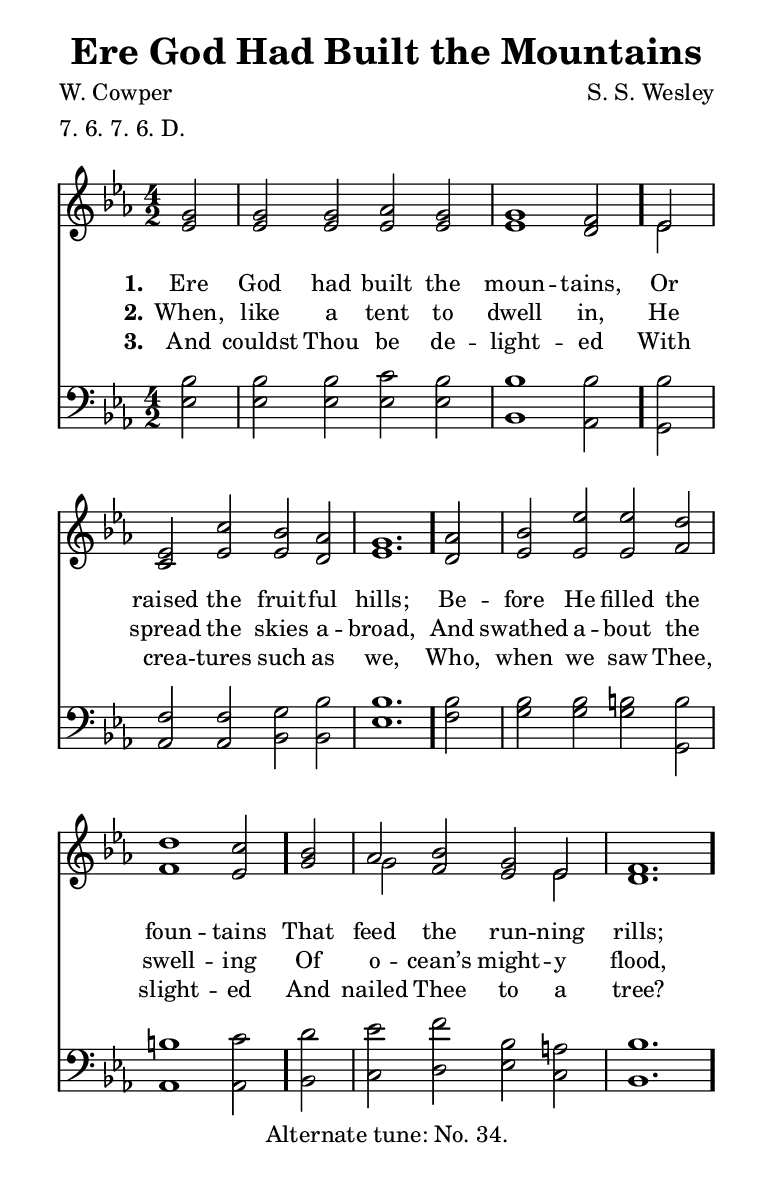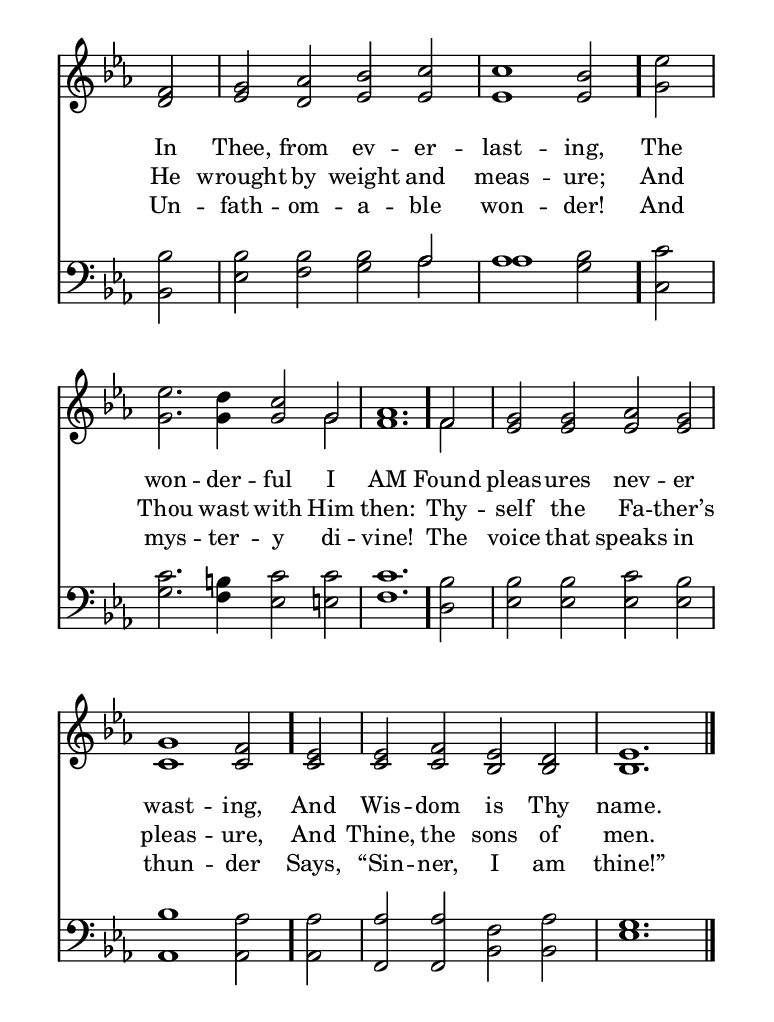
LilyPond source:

\include "common/global.ily"
\paper {
  \include "common/paper.ily"
  oddFooterMarkup = \markup { \fill-line { \on-the-fly \first-page "Alternate tune: No. 34." } }
}

\header{
  %gospel
  hymnnumber = "82"
  title = "Ere God Had Built the Mountains"
  tunename = "Aurelia"
  meter = "7. 6. 7. 6. D."
  poet = "W. Cowper"
  composer = "S. S. Wesley"
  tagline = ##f
}

% for fermata in MIDI
ta = { \tempo 2=80 }
tb = { \tempo 2=40 }

patternAA = { c2 | c2 c2 c2 c2 | c1 c2 }

patternBA = { c2 | c2 c2 c2 c2 | c1. }
patternBB = { c2 | c2. c4 c2 c2 | c1. }

global = {
  \include "common/overrides.ily"
  \override Staff.TimeSignature.style = #'numbered
  \time 4/2
  \override Score.MetronomeMark.transparent = ##t % hide all fermata changes too
  \ta
  \key ees \major
  \partial 2
  \autoBeamOff
}

notesSoprano = {
\global
\relative c'' {

  \changePitch \patternAA { g | g g aes g | g f }
  \changePitch \patternBA { ees | ees c' bes aes | g }
  \changePitch \patternAA { aes | bes ees ees d | d c }
  \changePitch \patternBA { bes | aes bes g ees | f }

  \changePitch \patternAA { f | g aes bes c | c bes }
  \changePitch \patternBB { ees | ees d c g | aes }
  \changePitch \patternAA { f | g g aes g | g f }
  \changePitch \patternBA { ees | ees f ees d | ees }

  \bar "|."

}
}

notesAlto = {
\global
\relative e' {

  \changePitch \patternAA { ees | ees ees ees ees | ees d }
  \changePitch \patternBA { ees | c ees ees d | ees }
  \changePitch \patternAA { d | ees ees ees f | f ees }
  \changePitch \patternBA { g | g f ees ees | d }

  \changePitch \patternAA { d | ees d ees ees | ees ees }
  \changePitch \patternBB { g | g g g g | f }
  \changePitch \patternAA { f | ees ees ees ees | c c }
  \changePitch \patternBA { c | c c bes bes | bes }

}
}

notesTenor = {
\global
\relative a {

  \changePitch \patternAA { bes | bes bes c bes | bes bes }
  \changePitch \patternBA { bes | f f g bes | bes }
  \changePitch \patternAA { bes | bes bes b b | b c }
  \changePitch \patternBA { d | ees f bes, a | bes }

  \changePitch \patternAA { bes | bes bes bes aes | aes bes }
  \changePitch \patternBB { c | c b c c | c }
  \changePitch \patternAA { bes | bes bes c bes | bes aes }
  \changePitch \patternBA { aes | aes aes f aes | g }

}
}

notesBass = {
\global
\relative f {

  \changePitch \patternAA { ees | ees ees ees ees | bes aes }
  \changePitch \patternBA { g | aes aes bes bes | ees }
  \changePitch \patternAA { f | g g g g, | aes aes }
  \changePitch \patternBA { bes | c d ees c | bes }

  \changePitch \patternAA { bes | ees f g aes | aes g }
  \changePitch \patternBB { c, | g' f ees e | f }
  \changePitch \patternAA { d | ees ees ees ees | aes, aes }
  \changePitch \patternBA { aes | f f bes bes | ees }

}
}

wordsA = \lyricmode {
\set stanza = "1."

Ere God had built the moun -- tains, \bar "."
Or raised the fruit -- ful hills; \bar "." \eogbreak
Be -- fore He filled the foun -- tains \bar "."
That feed the run -- ning rills; \bar "." \eogbreak
In Thee, from ev -- er -- last -- ing, \bar "."
The won -- der -- ful I AM \bar "." \eogbreak
Found pleas -- ures nev -- er wast -- ing, \bar "."
And Wis -- dom is Thy name. \bar "." \eogbreak

}

wordsB = \lyricmode {
\set stanza = "2."

When, like a tent to dwell in,
He spread the skies a -- broad,
And swathed a -- bout the swell -- ing
Of o -- cean’s might -- y flood,
He wrought by weight and meas -- ure;
And Thou wast with Him then:
Thy -- self the Fa -- ther’s pleas -- ure,
And Thine, the sons of men.

}

wordsC = \lyricmode {
\set stanza = "3."

And couldst Thou be de -- light -- ed
With crea -- tures such as we,
Who, when we saw Thee, slight -- ed
And nailed Thee to a tree?
Un -- fath -- om -- a -- ble won -- der!
And mys -- ter -- y di -- vine!
The voice that speaks in thun -- der
Says, “Sin -- ner, I am thine!”

}

\score {
  \context ChoirStaff <<
    \context Staff = upper <<
      \set Staff.autoBeaming = ##f
      \set ChoirStaff.systemStartDelimiter = #'SystemStartBar
      \set ChoirStaff.printPartCombineTexts = ##f
      \partcombine #'(2 . 11) \notesSoprano \notesAlto
      \context NullVoice = sopranos { \voiceOne << \notesSoprano >> }
      \context Lyrics = one   \lyricsto sopranos \wordsA
      \context Lyrics = two   \lyricsto sopranos \wordsB
      \context Lyrics = three \lyricsto sopranos \wordsC
    >>
    \context Staff = men <<
      \set Staff.autoBeaming = ##f
      \clef bass
      \set ChoirStaff.printPartCombineTexts = ##f
      \partcombine #'(2 . 11) \notesTenor \notesBass
    >>
  >>
  \layout {
    \include "common/layout.ily"
  }
  #(cond ((ly:get-option 'eog-midi-permitted) #{ \midi{
    \include "common/midi.ily"
  } #}))
}

\version "2.19.49"  % necessary for upgrading to future LilyPond versions.

% vi:set et ts=2 sw=2 ai nocindent syntax=lilypond:
